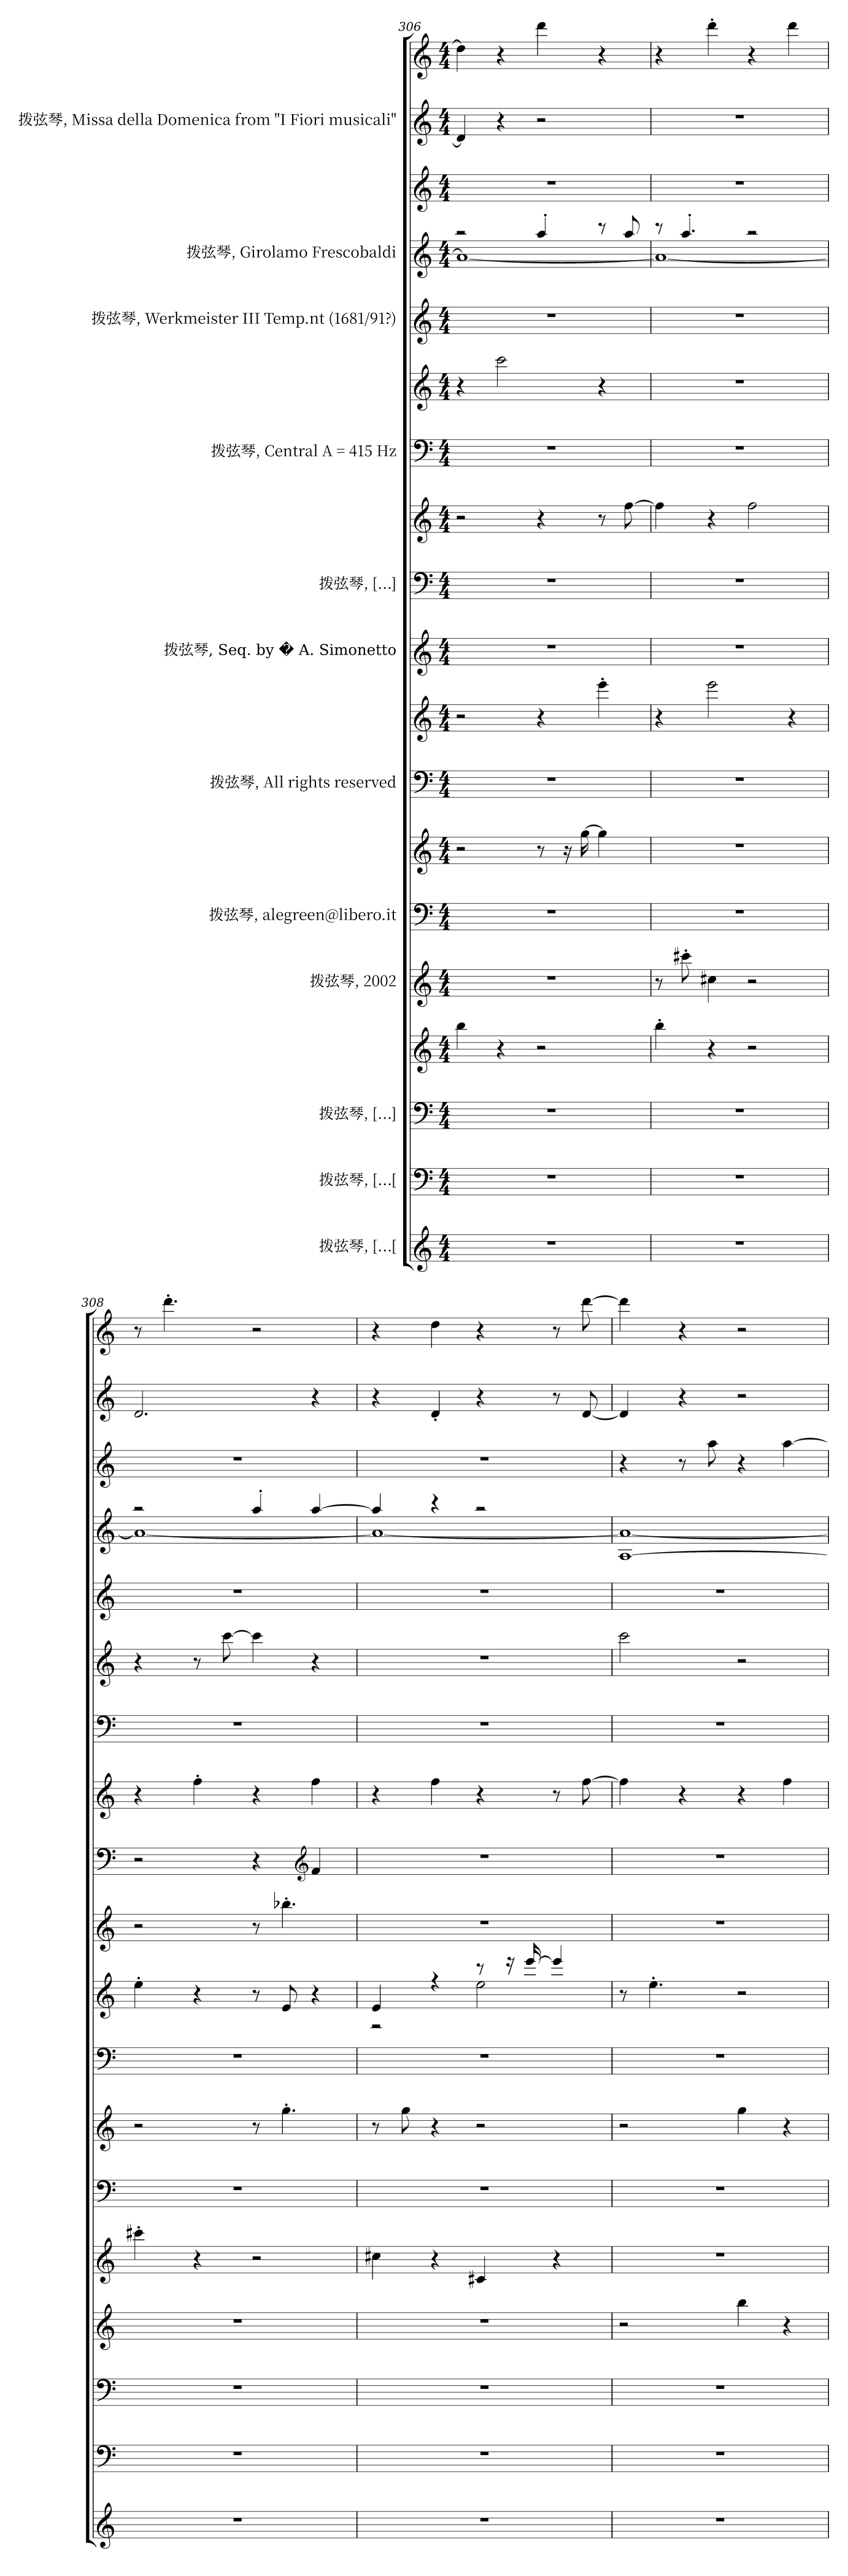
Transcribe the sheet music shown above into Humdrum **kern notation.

**kern	**kern	**kern	**kern	**kern	**kern	**kern	**kern	**kern	**kern	**kern	**kern	**kern	**kern	**kern	**kern	**kern	**kern	**kern
*part12	*part11	*part10	*part10	*part9	*part8	*part8	*part7	*part7	*part6	*part5	*part5	*part4	*part4	*part3	*part2	*part2	*part1	*part1
*staff19	*staff18	*staff17	*staff16	*staff15	*staff14	*staff13	*staff12	*staff11	*staff10	*staff9	*staff8	*staff7	*staff6	*staff5	*staff4	*staff3	*staff2	*staff1
*I"拨弦琴, [...[	*I"拨弦琴, [...[	*I"拨弦琴, [...]	*	*I"拨弦琴, 2002	*I"拨弦琴, alegreen@libero.it	*	*I"拨弦琴, All rights reserved	*	*I"拨弦琴, Seq. by � A. Simonetto	*I"拨弦琴, [...]	*	*I"拨弦琴, Central A = 415 Hz	*	*I"拨弦琴, Werkmeister III Temp.nt (1681/91?)	*I"拨弦琴, Girolamo Frescobaldi	*	*I"拨弦琴, Missa della Domenica from &quot;I Fiori musicali&quot;	*
*clefG2	*clefF4	*clefF4	*clefG2	*clefG2	*clefF4	*clefG2	*clefF4	*clefG2	*clefG2	*clefF4	*clefG2	*clefF4	*clefG2	*clefG2	*clefG2	*clefG2	*clefG2	*clefG2
*k[]	*k[]	*k[]	*k[]	*k[]	*k[]	*k[]	*k[]	*k[]	*k[]	*k[]	*k[]	*k[]	*k[]	*k[]	*k[]	*k[]	*k[]	*k[]
*M4/4	*M4/4	*M4/4	*M4/4	*M4/4	*M4/4	*M4/4	*M4/4	*M4/4	*M4/4	*M4/4	*M4/4	*M4/4	*M4/4	*M4/4	*M4/4	*M4/4	*M4/4	*M4/4
=306	=306	=306	=306	=306	=306	=306	=306	=306	=306	=306	=306	=306	=306	=306	=306	=306	=306	=306
*	*	*	*	*	*	*	*	*	*	*	*	*	*	*	*^	*	*	*
1r	1r	1r	4bb\	1r	1r	2r	1r	2r	1r	1r	2r	1r	4r	1r	2r	1a_	1r	4d/]	4dd\]
.	.	.	4r	.	.	.	.	.	.	.	.	.	2ccc\	.	.	.	.	4r	4r
.	.	.	2r	.	.	8r	.	4r	.	.	4r	.	.	.	4aa'/	.	.	2r	4ddd\
.	.	.	.	.	.	16r	.	.	.	.	.	.	.	.	.	.	.	.	.
.	.	.	.	.	.	[16gg\	.	.	.	.	.	.	.	.	.	.	.	.	.
.	.	.	.	.	.	4gg\]	.	4eee'\	.	.	8r	.	4r	.	8r	.	.	.	4r
.	.	.	.	.	.	.	.	.	.	.	[8ff\	.	.	.	8aa/	.	.	.	.
=307	=307	=307	=307	=307	=307	=307	=307	=307	=307	=307	=307	=307	=307	=307	=307	=307	=307	=307	=307
1r	1r	1r	4bb'\	8r	1r	1r	1r	4r	1r	1r	4ff\]	1r	1r	1r	8r	1a_	1r	1r	4r
.	.	.	.	8ccc#X'\	.	.	.	.	.	.	.	.	.	.	4.aa'/	.	.	.	.
.	.	.	4r	4cc#X\	.	.	.	2eee\	.	.	4r	.	.	.	.	.	.	.	4ddd'\
.	.	.	2r	2r	.	.	.	.	.	.	2ff\	.	.	.	2r	.	.	.	4r
.	.	.	.	.	.	.	.	4r	.	.	.	.	.	.	.	.	.	.	4ddd\
=308	=308	=308	=308	=308	=308	=308	=308	=308	=308	=308	=308	=308	=308	=308	=308	=308	=308	=308	=308
1r	1r	1r	1r	4ccc#X'\	1r	2r	1r	4ee'\	2r	2r	4r	1r	4r	1r	2r	1a_	1r	2.d/	8r
.	.	.	.	.	.	.	.	.	.	.	.	.	.	.	.	.	.	.	4.ddd'\
.	.	.	.	4r	.	.	.	4r	.	.	4ff'\	.	8r	.	.	.	.	.	.
.	.	.	.	.	.	.	.	.	.	.	.	.	[8ccc\	.	.	.	.	.	.
.	.	.	.	2r	.	8r	.	8r	8r	4r	4r	.	4ccc\]	.	4aa'/	.	.	.	2r
.	.	.	.	.	.	4.gg'\	.	8e/	4.bb-X'\	.	.	.	.	.	.	.	.	.	.
*	*	*	*	*	*	*	*	*	*	*clefG2	*	*	*	*	*	*	*	*	*
.	.	.	.	.	.	.	.	4r	.	4f/	4ff\	.	4r	.	[4aa/	.	.	4r	.
=309	=309	=309	=309	=309	=309	=309	=309	=309	=309	=309	=309	=309	=309	=309	=309	=309	=309	=309	=309
*	*	*	*	*	*	*	*	*^	*	*	*	*	*	*	*	*	*	*	*
1r	1r	1r	1r	4cc#X\	1r	8r	1r	4e/	2r	1r	1r	4r	1r	1r	1r	4aa/]	1a_	1r	4r	4r
.	.	.	.	.	.	8gg\	.	.	.	.	.	.	.	.	.	.	.	.	.	.
.	.	.	.	4r	.	4r	.	4r	.	.	.	4ff\	.	.	.	4r	.	.	4d'/	4dd\
.	.	.	.	4c#X/	.	2r	.	8r	2ee\	.	.	4r	.	.	.	2r	.	.	4r	4r
.	.	.	.	.	.	.	.	16r	.	.	.	.	.	.	.	.	.	.	.	.
.	.	.	.	.	.	.	.	[16eee/	.	.	.	.	.	.	.	.	.	.	.	.
.	.	.	.	4r	.	.	.	4eee/]	.	.	.	8r	.	.	.	.	.	.	8r	8r
.	.	.	.	.	.	.	.	.	.	.	.	[8ff\	.	.	.	.	.	.	[8d/	[8ddd\
*	*	*	*	*	*	*	*	*v	*v	*	*	*	*	*	*	*	*	*	*	*
!!LO:PB:g=z
=310	=310	=310	=310	=310	=310	=310	=310	=310	=310	=310	=310	=310	=310	=310	=310	=310	=310	=310	=310
1r	1r	1r	2r	1r	1r	2r	1r	8r	1r	1r	4ff\]	1r	2ccc\	1r	[1A	1a_	4r	4d/]	4ddd\]
.	.	.	.	.	.	.	.	4.ee'\	.	.	.	.	.	.	.	.	.	.	.
.	.	.	.	.	.	.	.	.	.	.	4r	.	.	.	.	.	8r	4r	4r
.	.	.	.	.	.	.	.	.	.	.	.	.	.	.	.	.	8aa\	.	.
.	.	.	4bb\	.	.	4gg\	.	2r	.	.	4r	.	2r	.	.	.	4r	2r	2r
.	.	.	4r	.	.	4r	.	.	.	.	4ff\	.	.	.	.	.	[4aa\	.	.
*	*	*	*	*	*	*	*	*	*	*	*	*	*	*	*v	*v	*	*	*
=	=	=	=	=	=	=	=	=	=	=	=	=	=	=	=	=	=	=
*-	*-	*-	*-	*-	*-	*-	*-	*-	*-	*-	*-	*-	*-	*-	*-	*-	*-	*-
